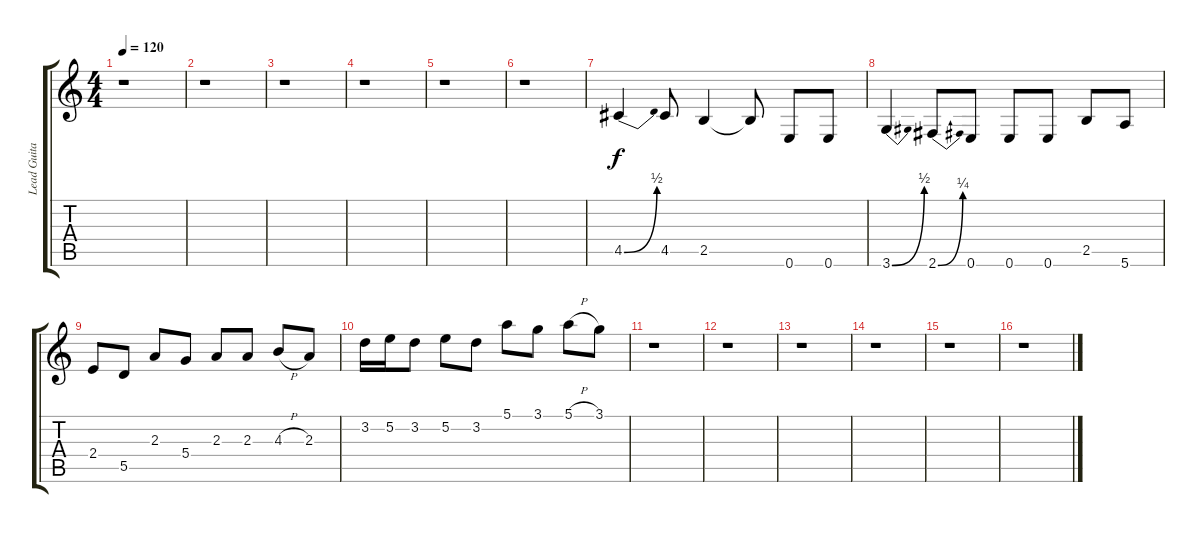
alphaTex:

\track ("Lead Guitar" "Lead Guita") {instrument distortionguitar}
\staff {score tabs}
\tuning (E4 B3 G3 D3 A2 E2) {hide}
\ts (4 4)
\tempo 120
\clef g2
\ks c
r.1{dy f} |
r.1 |
r.1 |
r.1 |
r.1 |
r.1 |
4.5{be (bend 0 0 60 2)}.4 4.5.8 2.5.4 2.5{t}.8 0.6.8 0.6.8 |
3.6{be (bend 0 0 60 2)}.4 2.6{be (bend 0 0 60 1)}.8 0.6.8 0.6.8 0.6.8 2.5.8 5.6.8 |
2.4.8 5.5.8 2.3.8 5.4.8 2.3.8 2.3.8 4.3{h}.8 2.3.8 |
3.2.16 5.2.16 3.2.8 5.2.8 3.2.8 5.1.8 3.1.8 5.1{h}.8 3.1.8 |
r.1 |
r.1 |
r.1 |
r.1 |
r.1 |
r.1
